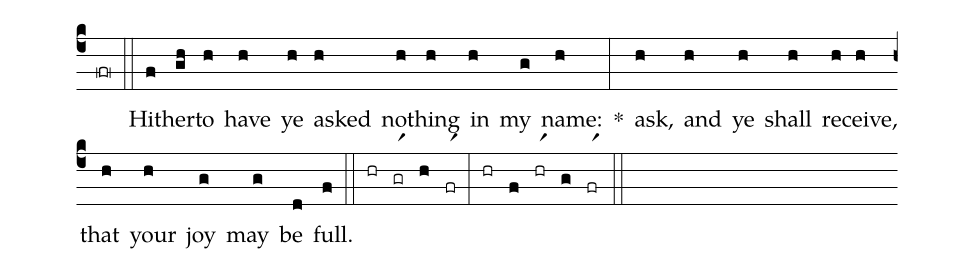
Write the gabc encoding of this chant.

%%
(c4) (fr0) (::)

Hi(f)ther(gh)to(h) have(h) ye(h) asked(h) noth(h)ing(h) in(h) my(g) name:(h) *(:)
ask,(h) and(h) ye(h) shall(h) re(h)ceive,(h) that(h) your(h) joy(g) may(g) be(d) full.(f) (::)
(hr) (gr1r) (h) (fr1r) (:)
(hr) (f) (hr1r) (g) (fr1r) (::)
